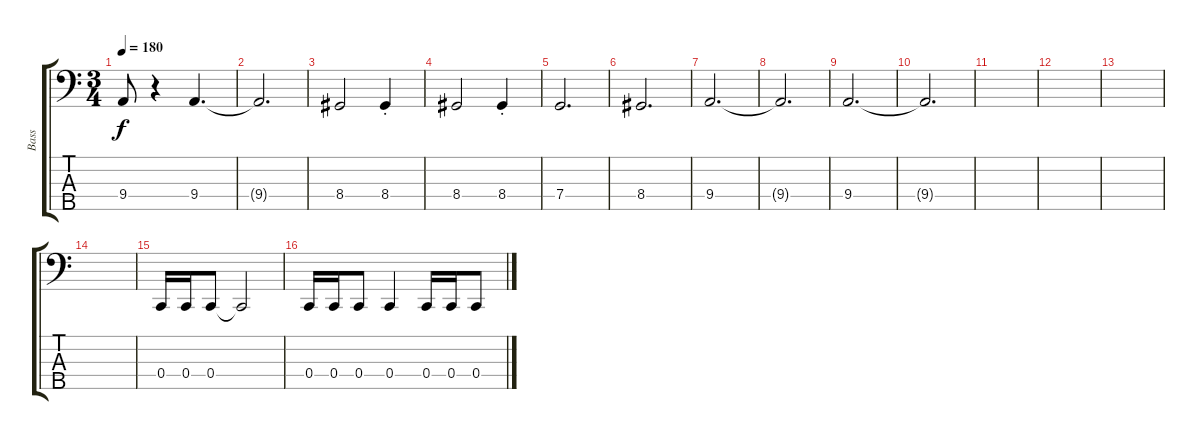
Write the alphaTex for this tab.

\track ("Bass" "Bass") {instrument electricbassfinger}
\staff {score tabs}
\tuning (F2 C2 G1 C1 Ab0) {hide}
\ts (3 4)
\tempo 180
\clef f4
\ks c
9.4.8{dy f} r.4 9.4.4{d} |
9.4{t}.2{d} |
8.4.2 8.4{st}.4 |
8.4.2 8.4{st}.4 |
7.4.2{d} |
8.4.2{d} |
9.4.2{d} |
9.4{t}.2{d} |
9.4.2{d} |
9.4{t}.2{d} |
|
|
|
|
0.4.16 0.4.16 0.4.8 0.4{t}.2 |
0.4.16 0.4.16 0.4.8 0.4.4 0.4.16 0.4.16 0.4.8
